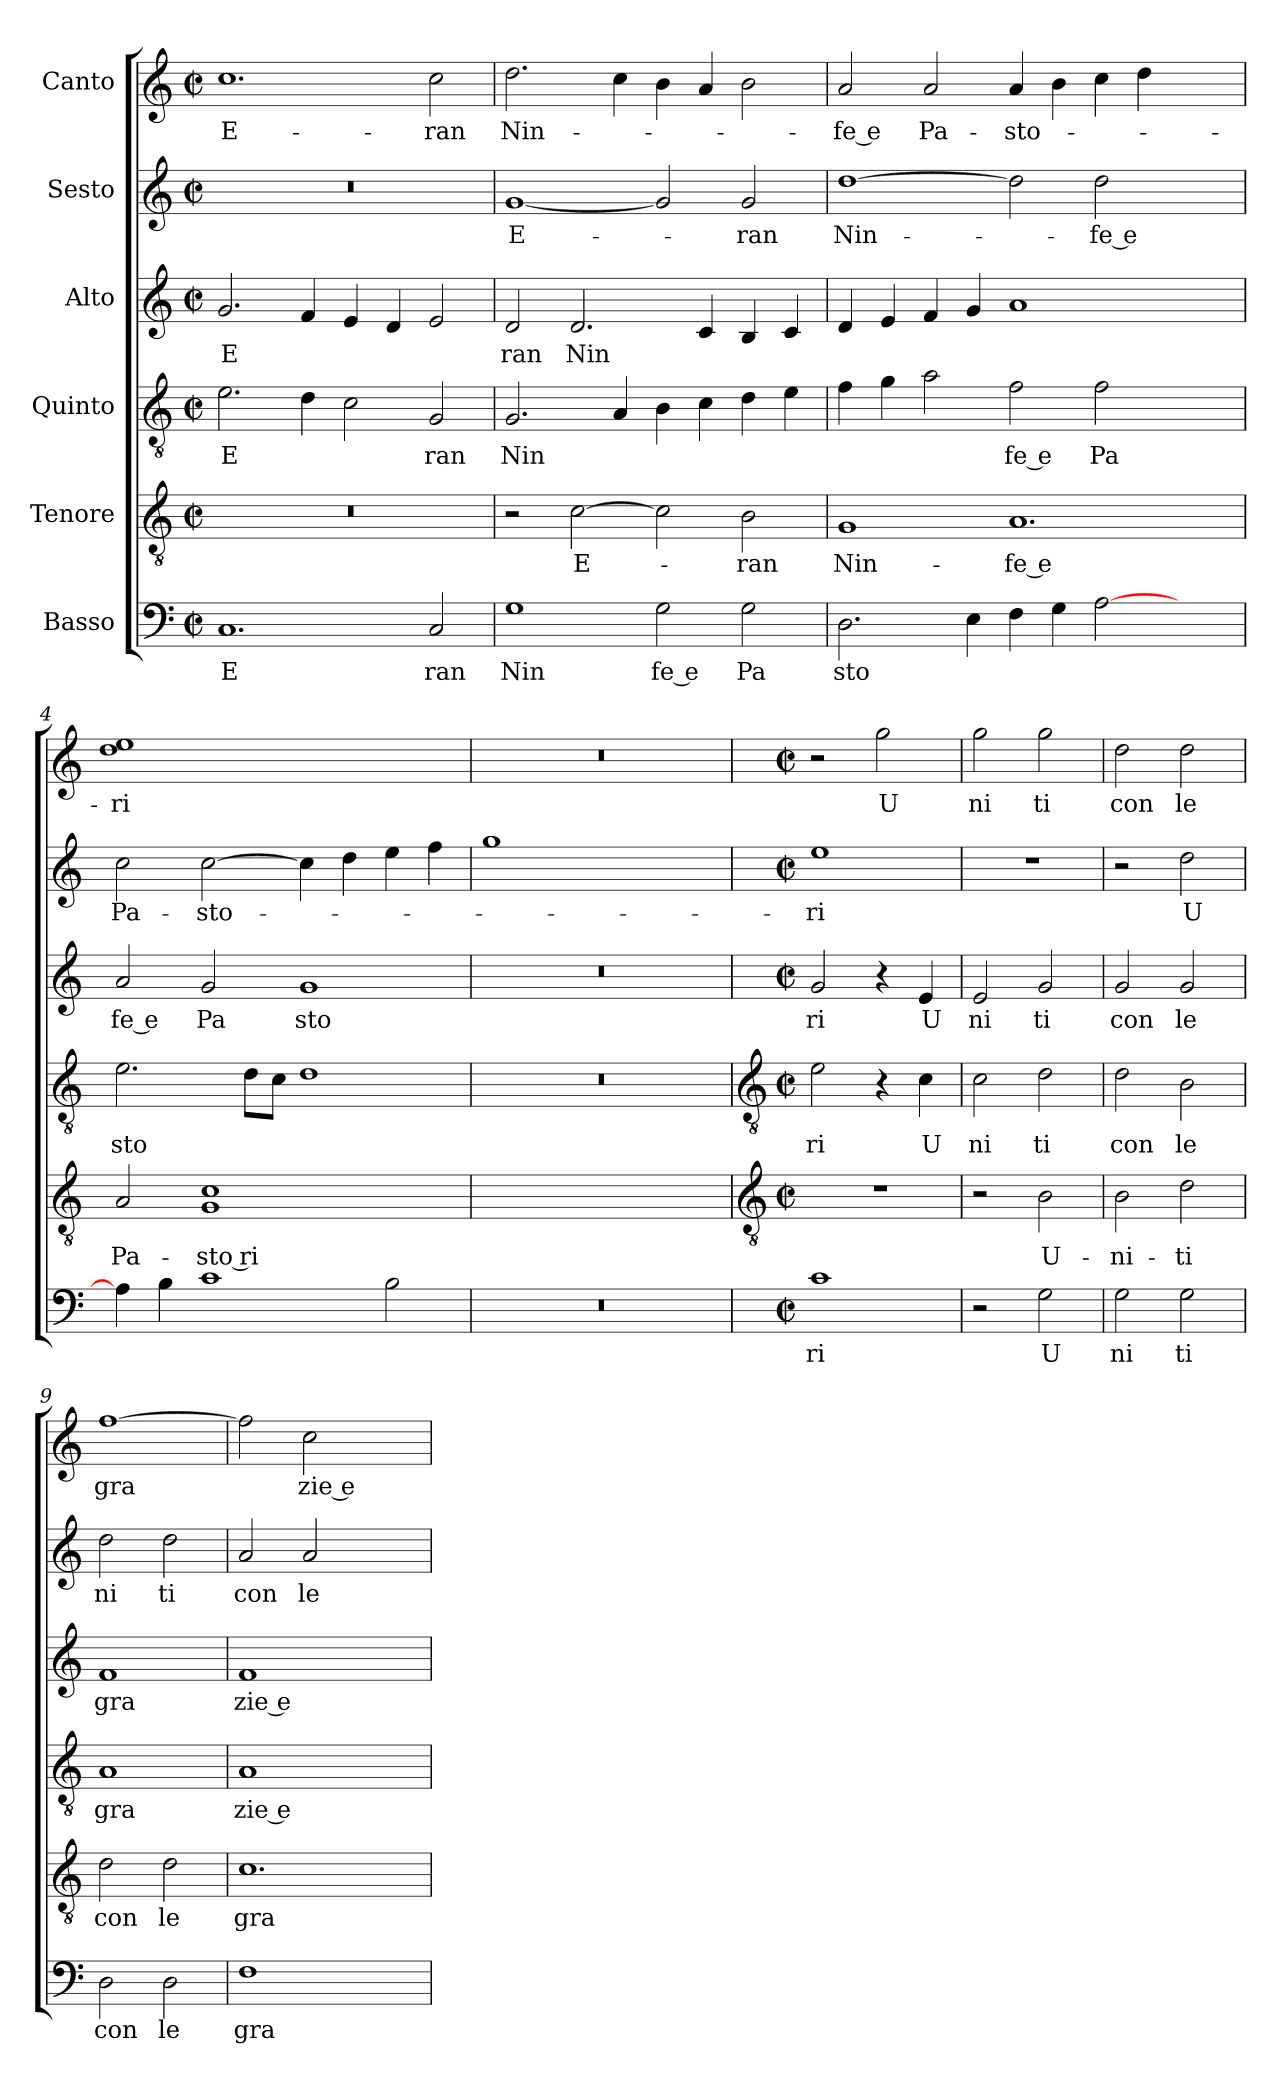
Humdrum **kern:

**kern	**text	**kern	**text	**kern	**text	**kern	**text	**kern	**text	**kern	**text
*part6	*part6	*part5	*part5	*part4	*part4	*part3	*part3	*part2	*part2	*part1	*part1
*staff6	*staff6	*staff5	*staff5	*staff4	*staff4	*staff3	*staff3	*staff2	*staff2	*staff1	*staff1
*I"Basso	*	*I"Tenore	*	*I"Quinto	*	*I"Alto	*	*I"Sesto	*	*I"Canto	*
*clefF4	*	*clefGv2	*	*clefGv2	*	*clefG2	*	*clefG2	*	*clefG2	*
*k[]	*	*k[]	*	*k[]	*	*k[]	*	*k[]	*	*k[]	*
*C:	*	*C:	*	*C:	*	*C:	*	*C:	*	*C:	*
*M4/2	*	*M4/2	*	*M4/2	*	*M4/2	*	*M4/2	*	*M4/2	*
*met(c|)	*	*met(c|)	*	*met(c|)	*	*met(c|)	*	*met(c|)	*	*met(c|)	*
=1	=1	=1	=1	=1	=1	=1	=1	=1	=1	=1	=1
!	!LO:LY:b	!	!	!	!LO:LY:b	!	!LO:LY:b	!	!	!	!LO:LY:b
1.C	E	0r	.	2.e\	E	2.g/	E	0r	.	1.cc	E-
.	.	.	.	4d\	.	4f/	.	.	.	.	.
.	.	.	.	2c\	.	4e/	.	.	.	.	.
.	.	.	.	.	.	4d/	.	.	.	.	.
!	!LO:LY:b	!	!	!	!LO:LY:b	!	!	!	!	!	!LO:LY:b
2C/	ran	.	.	2G/	ran	2e/	.	.	.	2cc\	-ran
=2	=2	=2	=2	=2	=2	=2	=2	=2	=2	=2	=2
!	!LO:LY:b	!	!	!	!LO:LY:b	!	!LO:LY:b	!	!LO:LY:b	!	!LO:LY:b
1G	Nin	2r	.	2.G/	Nin	2d/	ran	[1g	E-	2.dd\	Nin-
!	!	!	!LO:LY:b	!	!	!	!LO:LY:b	!	!	!	!
.	.	[2c\	E-	.	.	2.d/	Nin	.	.	.	.
.	.	.	.	4A/	.	.	.	.	.	4cc\	.
!	!LO:LY:b	!	!	!	!	!	!	!	!	!	!
2G\	fe e	2c\]	.	4B\	.	.	.	2g/]	.	4b\	.
.	.	.	.	4c\	.	4c/	.	.	.	4a/	.
!	!LO:LY:b	!	!LO:LY:b	!	!	!	!	!	!LO:LY:b	!	!
2G\	Pa	2B\	-ran	4d\	.	4B/	.	2g/	-ran	2b\	.
.	.	.	.	4e\	.	4c/	.	.	.	.	.
=3	=3	=3	=3	=3	=3	=3	=3	=3	=3	=3	=3
!	!LO:LY:b	!	!LO:LY:b	!	!	!	!	!	!LO:LY:b	!	!LO:LY:b
2.D\	sto	1G	Nin-	4f\	.	4d/	.	[1dd	Nin-	2a/	-fe e
.	.	.	.	4g\	.	4e/	.	.	.	.	.
!	!	!	!	!	!	!	!	!	!	!	!LO:LY:b
.	.	.	.	2a\	.	4f/	.	.	.	2a/	Pa-
4E\	.	.	.	.	.	4g/	.	.	.	.	.
!	!	!	!LO:LY:b	!	!LO:LY:b	!	!	!	!	!	!LO:LY:b
4F\	.	1.A	-fe e	2f\	fe e	1a	.	2dd\]	.	4a/	-sto-
4G\	.	.	.	.	.	.	.	.	.	4b\	.
!	!	!	!	!	!LO:LY:b	!	!	!	!LO:LY:b	!	!
[2A\	.	.	.	2f\	Pa	.	.	2dd\	-fe e	4cc\	.
.	.	.	.	.	.	.	.	.	.	4dd\	.
2ryy	.	.	.	2ryy	.	2ryy	.	2ryy	.	2ryy	.
=4	=4	=4	=4	=4	=4	=4	=4	=4	=4	=4	=4
!	!	!	!LO:LY:b	!	!LO:LY:b	!	!LO:LY:b	!	!LO:LY:b	!	!LO:LY:b
4A\]	.	2A/	Pa-	2.e\	sto	2a/	fe e	2cc\	Pa-	1dd 1ee	-ri
4B\	.	.	.	.	.	.	.	.	.	.	.
!	!	!	!LO:LY:b	!	!	!	!LO:LY:b	!	!LO:LY:b	!	!
1c	.	1G 1c	-sto ri	.	.	2g/	Pa	[2cc\	-sto-	.	.
.	.	.	.	8d\L	.	.	.	.	.	.	.
.	.	.	.	8c\J	.	.	.	.	.	.	.
!	!	!	!	!	!	!	!LO:LY:b	!	!	!	!
.	.	.	.	1d	.	1g	sto	4cc\]	.	4ryy	.
.	.	.	.	.	.	.	.	4dd\	.	4ryy	.
2B\	.	4ryy	.	.	.	.	.	4ee\	.	4ryy	.
.	.	4ryy	.	.	.	.	.	4ff\	.	4ryy	.
=5	=5	=5	=5	=5	=5	=5	=5	=5	=5	=5	=5
0r	.	4ryy	.	0r	.	0r	.	1gg	.	0r	.
.	.	4ryy	.	.	.	.	.	.	.	.	.
.	.	1.ryy	.	.	.	.	.	.	.	.	.
.	.	.	.	.	.	.	.	1ryy	.	.	.
!!LO:LB:g=z
=6	=6	=6	=6	=6	=6	=6	=6	=6	=6	=6	=6
*	*	*clefGv2	*	*clefGv2	*	*	*	*	*	*	*
*M2/2	*	*M2/2	*	*M2/2	*	*M2/2	*	*M2/2	*	*M2/2	*
*met(c|)	*	*met(c|)	*	*met(c|)	*	*met(c|)	*	*met(c|)	*	*met(c|)	*
!	!LO:LY:b	!	!	!	!LO:LY:b	!	!LO:LY:b	!	!LO:LY:b	!	!
1c	ri	1r	.	2e\	ri	2g/	ri	1ee	-ri	2r	.
!	!	!	!	!	!	!	!	!	!	!	!LO:LY:b
.	.	.	.	4r	.	4r	.	.	.	2gg\	U
!	!	!	!	!	!LO:LY:b	!	!LO:LY:b	!	!	!	!
.	.	.	.	4c\	U	4e/	U	.	.	.	.
=7	=7	=7	=7	=7	=7	=7	=7	=7	=7	=7	=7
!	!	!	!	!	!LO:LY:b	!	!LO:LY:b	!	!	!	!LO:LY:b
2r	.	2r	.	2c\	ni	2e/	ni	1r	.	2gg\	ni
!	!LO:LY:b	!	!LO:LY:b	!	!LO:LY:b	!	!LO:LY:b	!	!	!	!LO:LY:b
2G\	U	2B\	U-	2d\	ti	2g/	ti	.	.	2gg\	ti
=8	=8	=8	=8	=8	=8	=8	=8	=8	=8	=8	=8
!	!LO:LY:b	!	!LO:LY:b	!	!LO:LY:b	!	!LO:LY:b	!	!	!	!LO:LY:b
2G\	ni	2B\	-ni-	2d\	con	2g/	con	2r	.	2dd\	con
!	!LO:LY:b	!	!LO:LY:b	!	!LO:LY:b	!	!LO:LY:b	!	!LO:LY:b	!	!LO:LY:b
2G\	ti	2d\	-ti	2B\	le	2g/	le	2dd\	U	2dd\	le
=9	=9	=9	=9	=9	=9	=9	=9	=9	=9	=9	=9
!	!LO:LY:b	!	!LO:LY:b	!	!LO:LY:b	!	!LO:LY:b	!	!LO:LY:b	!	!LO:LY:b
2D\	con	2d\	con	1A	gra	1f	gra	2dd\	ni	[1ff	gra
!	!LO:LY:b	!	!LO:LY:b	!	!	!	!	!	!LO:LY:b	!	!
2D\	le	2d\	le	.	.	.	.	2dd\	ti	.	.
=10	=10	=10	=10	=10	=10	=10	=10	=10	=10	=10	=10
!	!LO:LY:b	!	!LO:LY:b	!	!LO:LY:b	!	!LO:LY:b	!	!LO:LY:b	!	!
1F	gra	1.c	gra-	1A	zie e	1f	zie e	2a/	con	2ff\]	.
!	!	!	!	!	!	!	!	!	!LO:LY:b	!	!LO:LY:b
.	.	.	.	.	.	.	.	2a/	le	2cc\	zie e
2ryy	.	.	.	2ryy	.	2ryy	.	2ryy	.	2ryy	.
=	=	=	=	=	=	=	=	=	=	=	=
*-	*-	*-	*-	*-	*-	*-	*-	*-	*-	*-	*-
